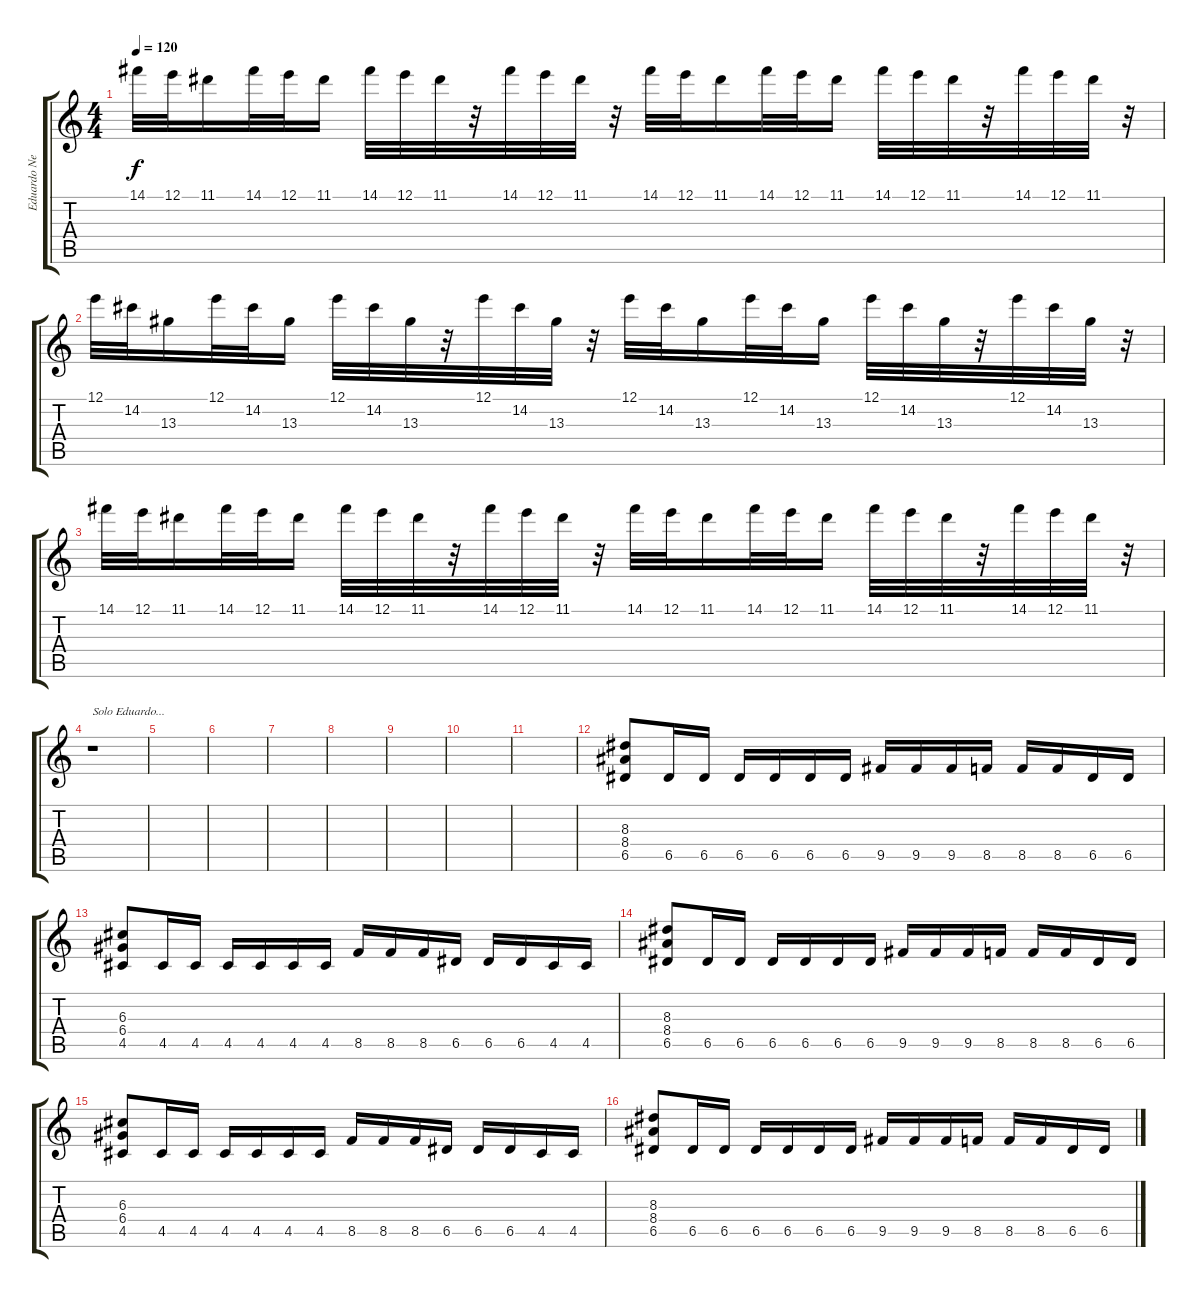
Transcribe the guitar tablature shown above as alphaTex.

\track ("Eduardo Neves - Guitar" "Eduardo Ne") {instrument overdrivenguitar}
\staff {score tabs}
\tuning (E4 B3 G3 D3 A2 E2) {hide}
\ts (4 4)
\tempo 120
\clef g2
\ks c
14.1.32{dy f} 12.1.32 11.1.16 14.1.32 12.1.32 11.1.16 14.1.32 12.1.32 11.1.32 r.32 14.1.32 12.1.32 11.1.32 r.32 14.1.32 12.1.32 11.1.16 14.1.32 12.1.32 11.1.16 14.1.32 12.1.32 11.1.32 r.32 14.1.32 12.1.32 11.1.32 r.32 |
12.1.32 14.2.32 13.3.16 12.1.32 14.2.32 13.3.16 12.1.32 14.2.32 13.3.32 r.32 12.1.32 14.2.32 13.3.32 r.32 12.1.32 14.2.32 13.3.16 12.1.32 14.2.32 13.3.16 12.1.32 14.2.32 13.3.32 r.32 12.1.32 14.2.32 13.3.32 r.32 |
14.1.32 12.1.32 11.1.16 14.1.32 12.1.32 11.1.16 14.1.32 12.1.32 11.1.32 r.32 14.1.32 12.1.32 11.1.32 r.32 14.1.32 12.1.32 11.1.16 14.1.32 12.1.32 11.1.16 14.1.32 12.1.32 11.1.32 r.32 14.1.32 12.1.32 11.1.32 r.32 |
r.1{txt "Solo Eduardo..."} |
|
|
|
|
|
|
|
(8.3 8.4 6.5).8 6.5.16 6.5.16 6.5.16 6.5.16 6.5.16 6.5.16 9.5.16 9.5.16 9.5.16 8.5.16 8.5.16 8.5.16 6.5.16 6.5.16 |
(6.3 6.4 4.5).8 4.5.16 4.5.16 4.5.16 4.5.16 4.5.16 4.5.16 8.5.16 8.5.16 8.5.16 6.5.16 6.5.16 6.5.16 4.5.16 4.5.16 |
(8.3 8.4 6.5).8 6.5.16 6.5.16 6.5.16 6.5.16 6.5.16 6.5.16 9.5.16 9.5.16 9.5.16 8.5.16 8.5.16 8.5.16 6.5.16 6.5.16 |
(6.3 6.4 4.5).8 4.5.16 4.5.16 4.5.16 4.5.16 4.5.16 4.5.16 8.5.16 8.5.16 8.5.16 6.5.16 6.5.16 6.5.16 4.5.16 4.5.16 |
(8.3 8.4 6.5).8 6.5.16 6.5.16 6.5.16 6.5.16 6.5.16 6.5.16 9.5.16 9.5.16 9.5.16 8.5.16 8.5.16 8.5.16 6.5.16 6.5.16
